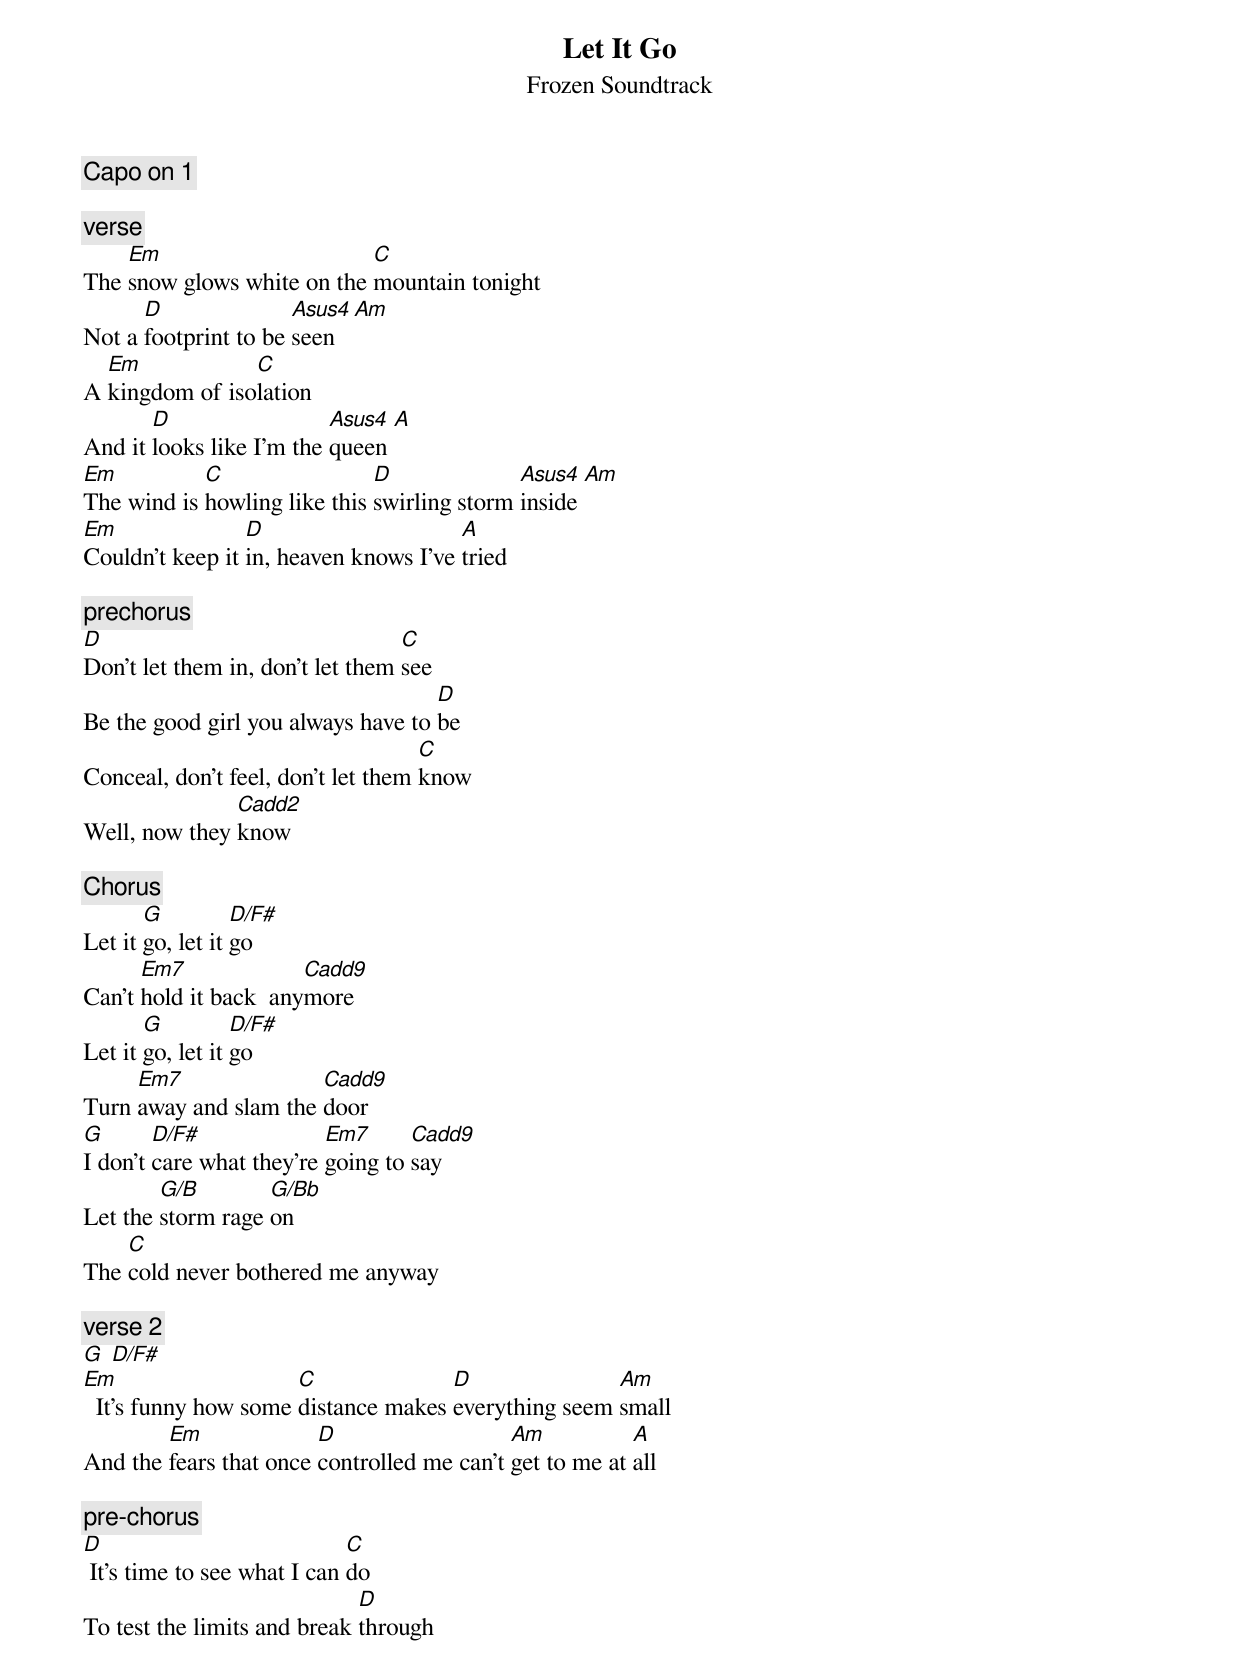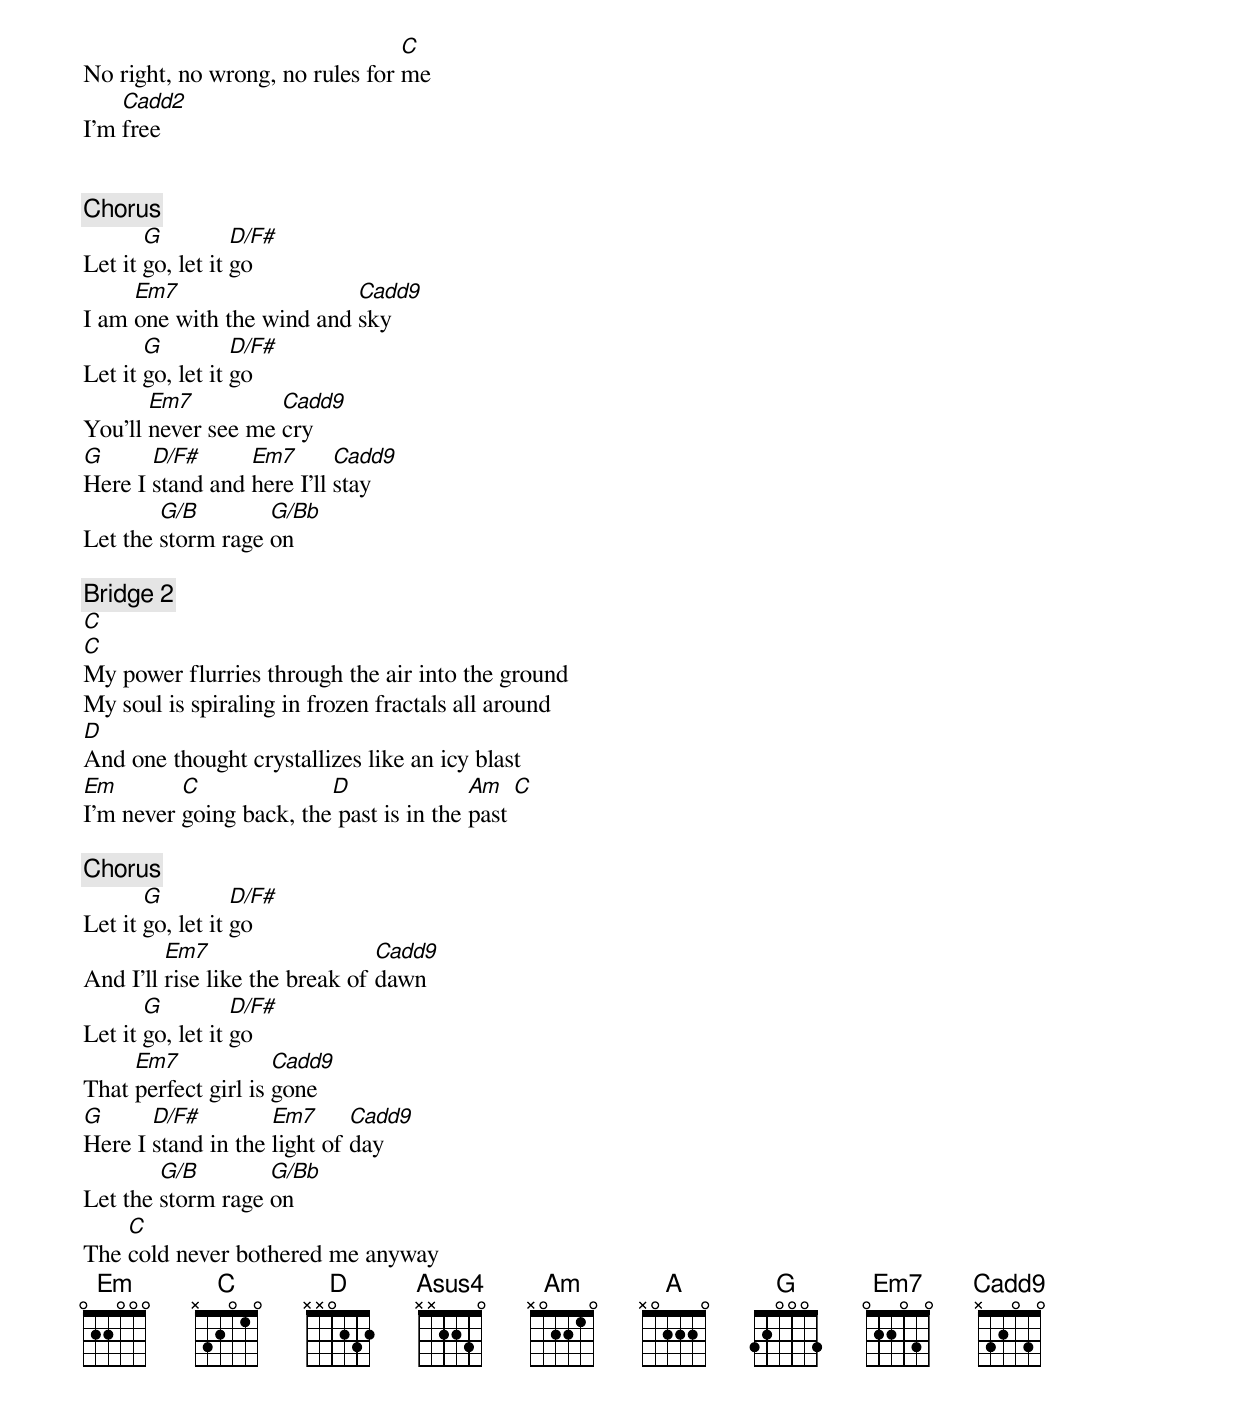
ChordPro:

{title: Let It Go}
{subtitle: Frozen Soundtrack}

{c:Capo on 1}

{c:verse}
The [Em]snow glows white on the [C]mountain tonight
Not a [D]footprint to be [Asus4]seen [Am]
A [Em]kingdom of iso[C]lation
And it [D]looks like I'm the [Asus4]queen [A]
[Em]The wind is [C]howling like this [D]swirling storm [Asus4]inside [Am]
[Em]Couldn't keep it [D]in, heaven knows I've [A]tried

{c:prechorus}
[D]Don't let them in, don't let them [C]see
Be the good girl you always have to [D]be
Conceal, don't feel, don't let them [C]know
Well, now they [Cadd2]know

{c:Chorus}
Let it [G]go, let it [D/F#]go
Can't [Em7]hold it back  any[Cadd9]more
Let it [G]go, let it [D/F#]go
Turn [Em7]away and slam the [Cadd9]door
[G]I don't [D/F#]care what they're [Em7]going to [Cadd9]say
Let the [G/B]storm rage [G/Bb]on
The [C]cold never bothered me anyway

{c:verse 2}
[G] [D/F#]
[Em]  It's funny how some [C]distance makes [D]everything seem [Am]small
And the [Em]fears that once [D]controlled me can't [Am]get to me at [A]all

{c:pre-chorus}
[D] It's time to see what I can [C]do
To test the limits and break [D]through
No right, no wrong, no rules for [C]me
I'm [Cadd2]free


{c:Chorus}
Let it [G]go, let it [D/F#]go
I am [Em7]one with the wind and [Cadd9]sky
Let it [G]go, let it [D/F#]go
You'll [Em7]never see me [Cadd9]cry
[G]Here I [D/F#]stand and [Em7]here I'll [Cadd9]stay
Let the [G/B]storm rage [G/Bb]on

{c:Bridge 2}
[C]
[C]My power flurries through the air into the ground
My soul is spiraling in frozen fractals all around
[D]And one thought crystallizes like an icy blast
[Em]I'm never [C]going back, the[D] past is in the [Am]past [C]

{c:Chorus}
Let it [G]go, let it [D/F#]go
And I'll [Em7]rise like the break of [Cadd9]dawn
Let it [G]go, let it [D/F#]go
That [Em7]perfect girl is [Cadd9]gone
[G]Here I [D/F#]stand in the [Em7]light of [Cadd9]day
Let the [G/B]storm rage [G/Bb]on
The [C]cold never bothered me anyway
